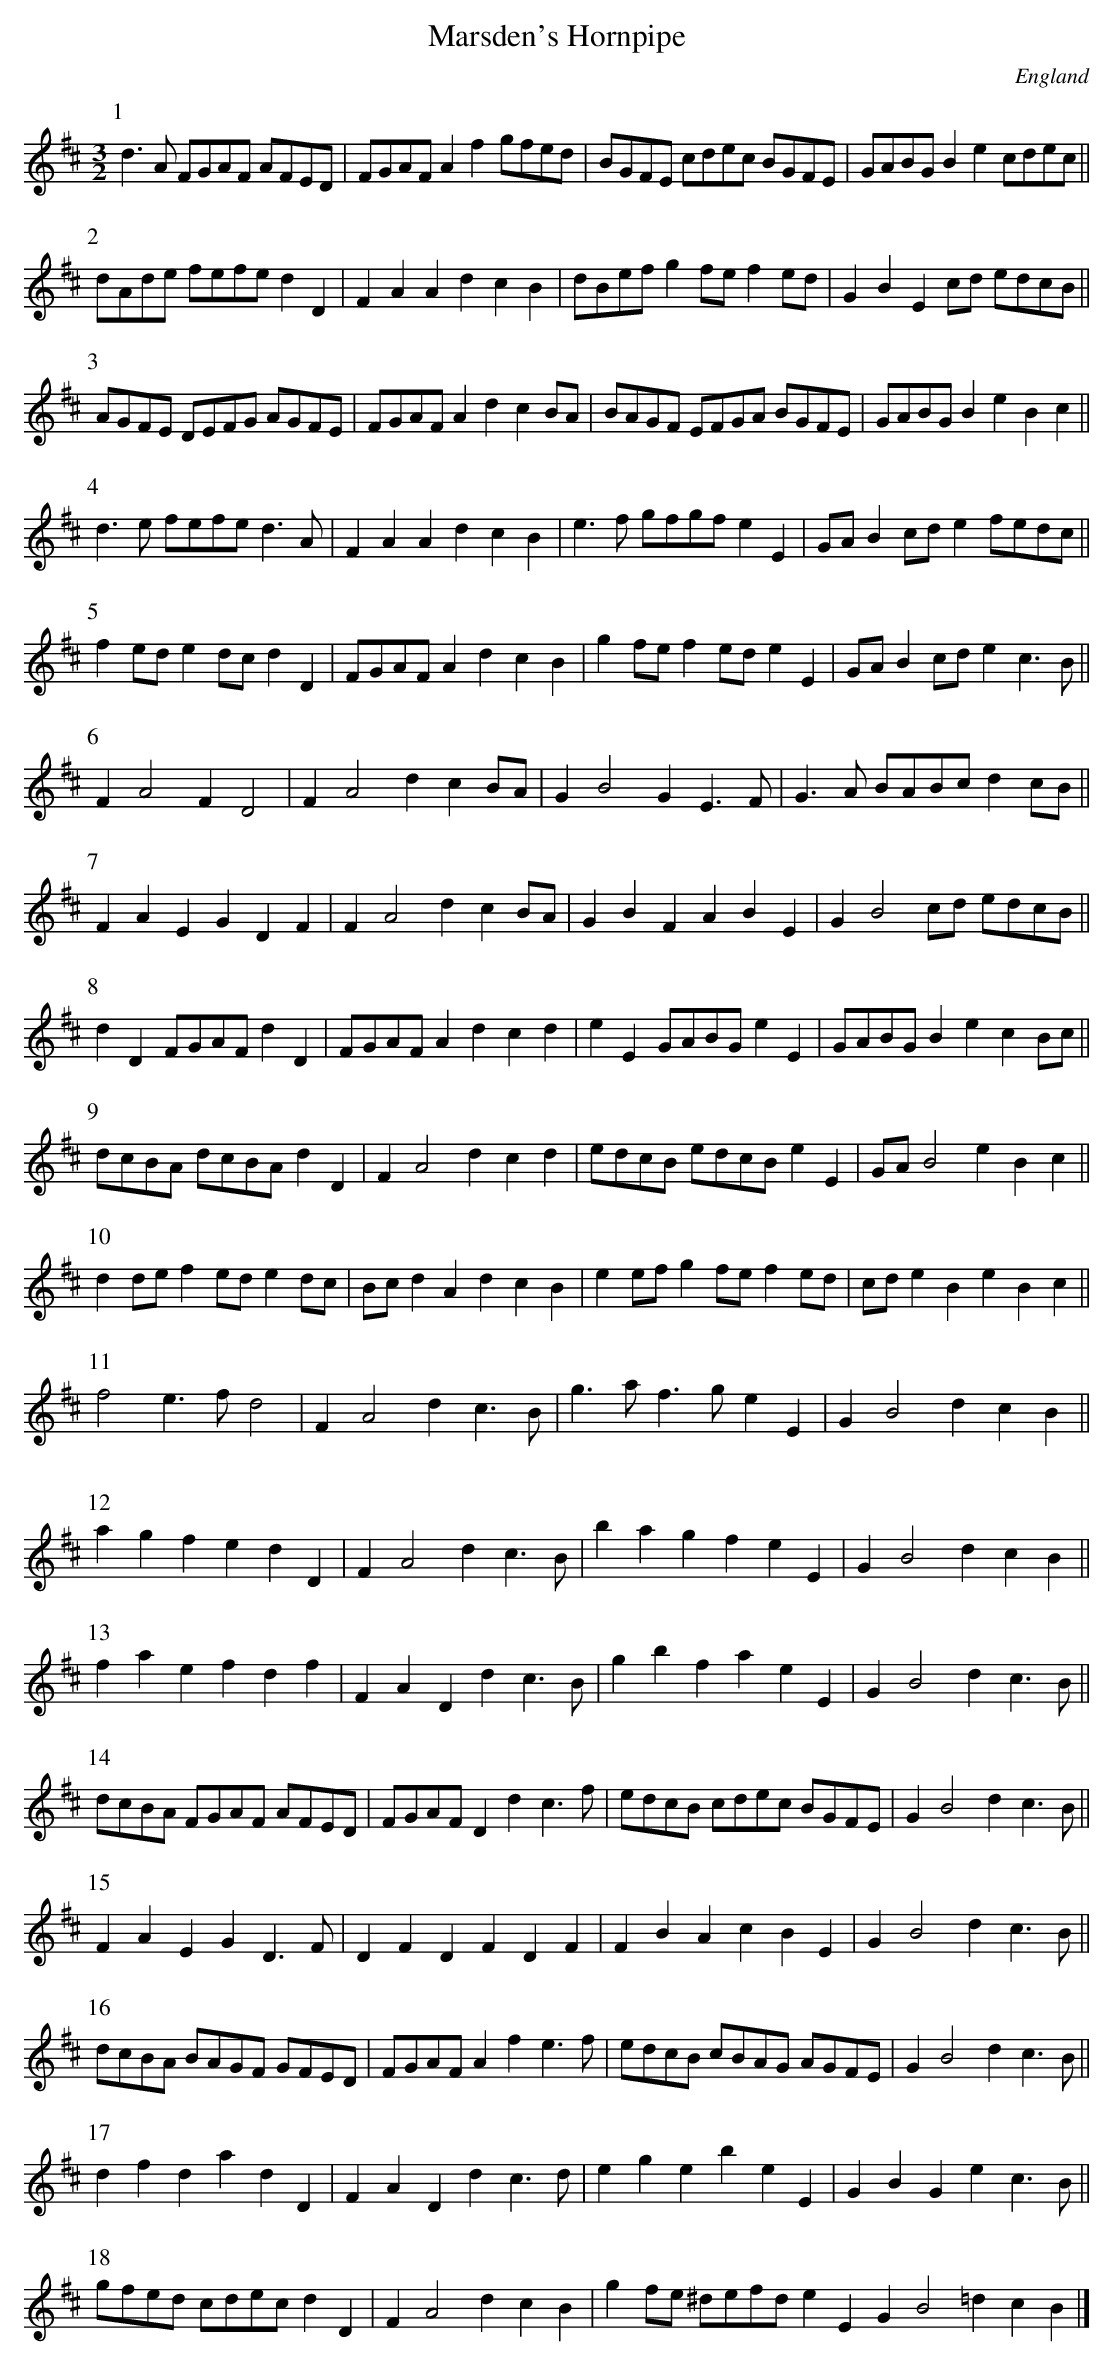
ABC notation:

X:1
T:Marsden's Hornpipe
L:1/8
M:3/2
O:England
K:D
P:1
d3 A FGAF AFED | FGAF A2 f2 gfed | BGFE cdec BGFE | GABG B2 e2 cdec ||
P:2
dAde fefe d2 D2| F2 A2 A2 d2 c2 B2|dBef g2 fe f2 ed|G2 B2 E2 cd edcB||
P:3
AGFE DEFG AGFE | FGAF A2 d2 c2 BA | BAGF EFGA BGFE | GABG B2 e2 B2 c2||
P:4
d3 e fefe d3 A | F2 A2 A2 d2 c2 B2| e3 f gfgf e2 E2| GA B2 cd e2 fedc||
P:5
f2 ed e2 dc d2 D2|FGAF A2 d2 c2 B2| g2 fe f2 ed e2 E2|GA B2 cd e2 c3 B||
P:6
F2 A4 F2 D4 | F2 A4 d2 c2 BA | G2 B4 G2 E3 F | G3 A BABc d2 cB||
P:7
F2 A2 E2 G2 D2 F2 | F2 A4 d2 c2 BA| G2 B2 F2 A2 B2 E2 | G2 B4 cd edcB||
P:8
d2 D2 FGAF d2 D2 | FGAF A2 d2 c2 d2 | e2 E2 GABG e2 E2 | GABG B2 e2 c2 Bc||
P:9
dcBA dcBA d2 D2 | F2 A4 d2 c2 d2 | edcB edcB e2 E2 | GA B4 e2 B2 c2 ||
P:10
d2 de f2 ed e2 dc | Bc d2 A2 d2 c2 B2 | e2 ef g2 fe f2 ed | cd e2 B2 e2 B2 c2 ||
P:11
f4 e3 f d4 | F2 A4 d2 c3 B| g3 a f3 g e2 E2 | G2 B4 d2 c2 B2||
P:12
a2 g2 f2 e2 d2 D2 | F2 A4 d2 c3 B |b2 a2 g2 f2 e2 E2 | G2 B4 d2 c2 B2||
P:13
f2 a2 e2 f2 d2 f2 | F2 A2 D2 d2 c3 B | g2 b2 f2 a2 e2 E2 | G2 B4 d2 c3 B||
P:14
dcBA FGAF AFED | FGAF D2 d2 c3 f | edcB cdec BGFE | G2 B4 d2 c3 B||
P:15
F2 A2 E2 G2 D3 F|D2 F2 D2 F2 D2 F2|F2 B2 A2 c2 B2 E2| G2 B4 d2 c3 B||
P:16
dcBA BAGF GFED|FGAF A2 f2 e3 f|edcB cBAG AGFE | G2 B4 d2 c3 B||
P:17
d2 f2 d2 a2 d2 D2|F2 A2 D2 d2 c3 d|e2 g2 e2 b2 e2 E2|G2 B2 G2 e2 c3 B||
P:18
gfed cdec d2 D2 | F2 A4 d2 c2 B2 | g2 fe ^defd e2 E2 G2 B4 =d2 c2 B2|]
